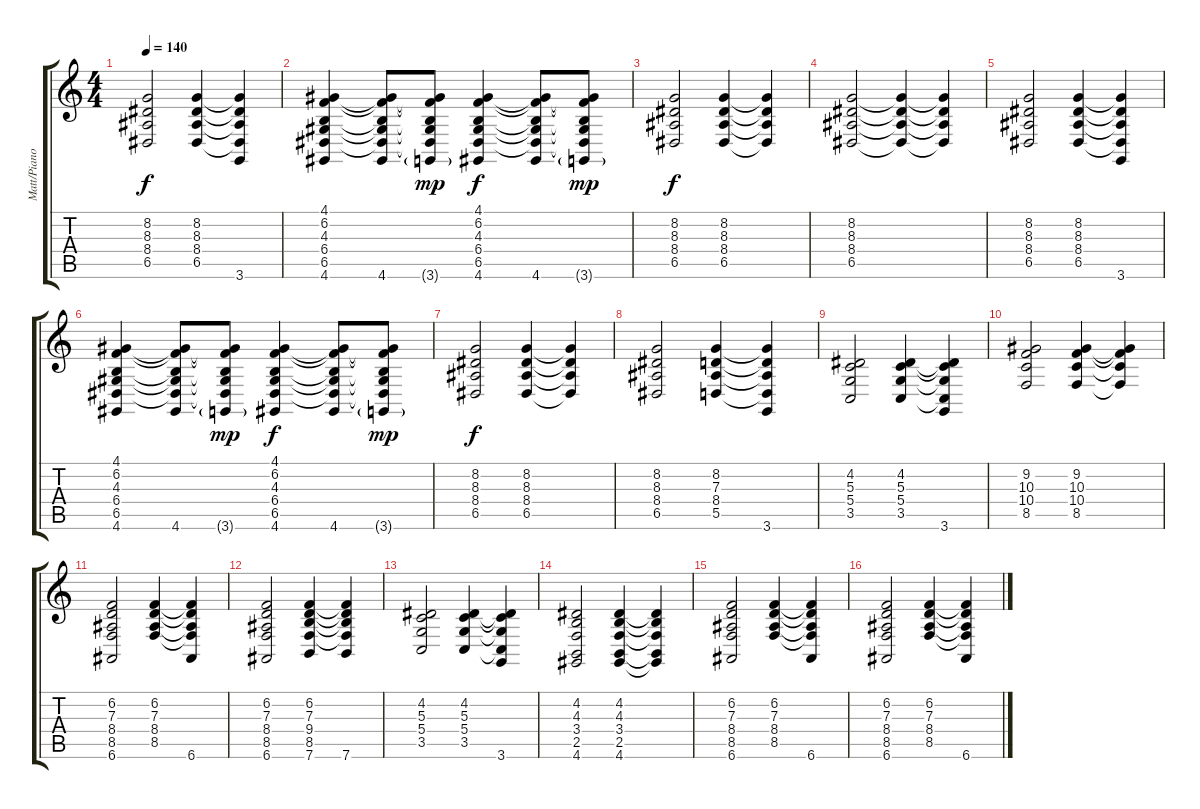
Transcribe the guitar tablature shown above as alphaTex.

\track ("Matt/Piano" "Matt/Piano") {instrument acousticgrandpiano}
\staff {score tabs}
\tuning (E4 B3 G3 D3 A2 E2) {hide}
\ts (4 4)
\tempo 140
\clef g2
\ks c
(8.2 8.3 8.4 6.5).2{dy f} (8.2 8.3 8.4 6.5).4 (8.2{t} 8.3{t} 8.4{t} 6.5{t} 3.6).4 |
(4.1 6.2 4.3 6.4 6.5 4.6).4 (4.1{t} 6.2{t} 4.3{t} 6.4{t} 6.5{t} 4.6).8 (4.1{t} 6.2{t} 4.3{t} 6.4{t} 6.5{t} 3.6{g}).8{dy mp} (4.1 6.2 4.3 6.4 6.5 4.6).4{dy f} (4.1{t} 6.2{t} 4.3{t} 6.4{t} 6.5{t} 4.6).8 (4.1{t} 6.2{t} 4.3{t} 6.4{t} 6.5{t} 3.6{g}).8{dy mp} |
(8.2 8.3 8.4 6.5).2{dy f} (8.2 8.3 8.4 6.5).4 (8.2{t} 8.3{t} 8.4{t} 6.5{t}).4 |
(8.2 8.3 8.4 6.5).2 (8.2{t} 8.3{t} 8.4{t} 6.5{t}).4 (8.2{t} 8.3{t} 8.4{t} 6.5{t}).4 |
(8.2 8.3 8.4 6.5).2 (8.2 8.3 8.4 6.5).4 (8.2{t} 8.3{t} 8.4{t} 6.5{t} 3.6).4 |
(4.1 6.2 4.3 6.4 6.5 4.6).4 (4.1{t} 6.2{t} 4.3{t} 6.4{t} 6.5{t} 4.6).8 (4.1{t} 6.2{t} 4.3{t} 6.4{t} 6.5{t} 3.6{g}).8{dy mp} (4.1 6.2 4.3 6.4 6.5 4.6).4{dy f} (4.1{t} 6.2{t} 4.3{t} 6.4{t} 6.5{t} 4.6).8 (4.1{t} 6.2{t} 4.3{t} 6.4{t} 6.5{t} 3.6{g}).8{dy mp} |
(8.2 8.3 8.4 6.5).2{dy f} (8.2 8.3 8.4 6.5).4 (8.2{t} 8.3{t} 8.4{t} 6.5{t}).4 |
(8.2 8.3 8.4 6.5).2 (8.2 7.3 8.4 5.5).4 (8.2{t} 7.3{t} 8.4{t} 5.5{t} 3.6).4 |
(4.2 5.3 5.4 3.5).2 (4.2 5.3 5.4 3.5).4 (4.2{t} 5.3{t} 5.4{t} 3.5{t} 3.6).4 |
(9.2 10.3 10.4 8.5).2 (9.2 10.3 10.4 8.5).4 (9.2{t} 10.3{t} 10.4{t} 8.5{t}).4 |
(6.2 7.3 8.4 8.5 6.6).2 (6.2 7.3 8.4 8.5).4 (6.2{t} 7.3{t} 8.4{t} 8.5{t} 6.6).4 |
(6.2 7.3 8.4 8.5 6.6).2 (6.2 7.3 9.4 8.5 7.6).4 (6.2{t} 7.3{t} 9.4{t} 8.5{t} 7.6).4 |
(4.2 5.3 5.4 3.5).2 (4.2 5.3 5.4 3.5).4 (4.2{t} 5.3{t} 5.4{t} 3.5{t} 3.6).4 |
(4.2 4.3 3.4 2.5 4.6).2 (4.2 4.3 3.4 2.5 4.6).4 (4.2{t} 4.3{t} 3.4{t} 2.5{t} 4.6{t}).4 |
(6.2 7.3 8.4 8.5 6.6).2 (6.2 7.3 8.4 8.5).4 (6.2{t} 7.3{t} 8.4{t} 8.5{t} 6.6).4 |
(6.2 7.3 8.4 8.5 6.6).2 (6.2 7.3 8.4 8.5).4 (6.2{t} 7.3{t} 8.4{t} 8.5{t} 6.6).4
